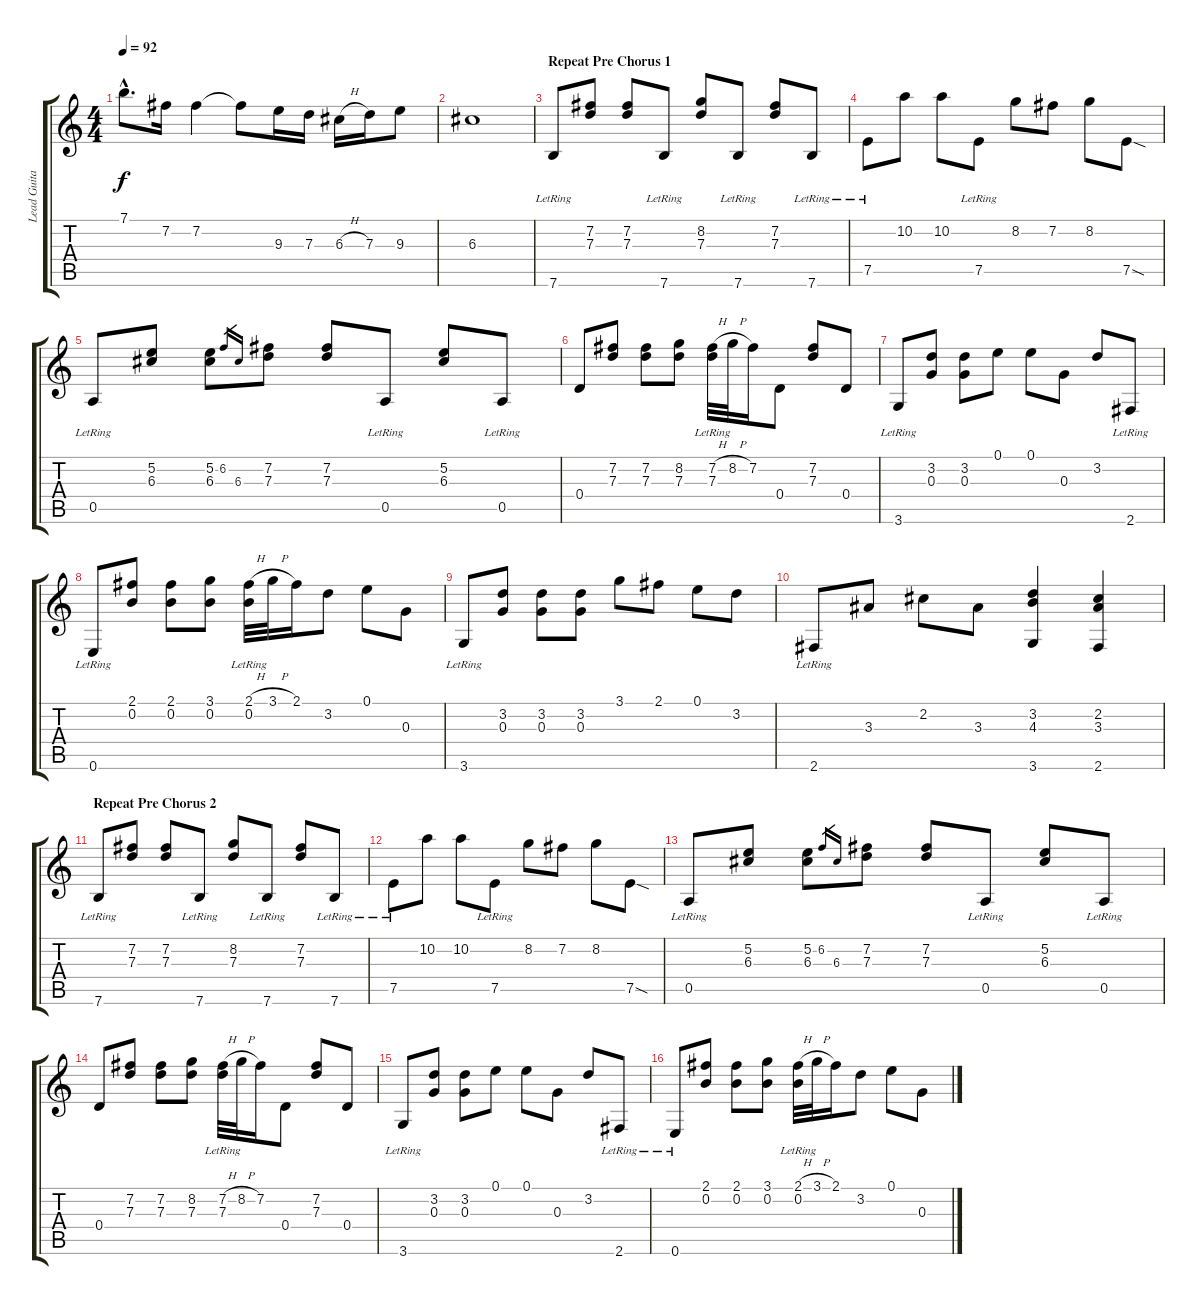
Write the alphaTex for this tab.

\track ("Lead Guitar" "Lead Guita") {instrument acousticguitarnylon}
\staff {score tabs}
\tuning (E4 B3 G3 D3 A2 E2) {hide}
\ts (4 4)
\tempo 92
\clef g2
\ks c
7.1{hac}.8{d dy f} 7.2.16 7.2.4 7.2{t}.8 9.3.16 7.3.16 6.3{h}.16 7.3.16 9.3.8 |
6.3.1 |
\section ("" "Repeat Pre Chorus 1")
7.6{lr}.8 (7.2 7.3).8 (7.2 7.3).8 7.6{lr}.8 (8.2 7.3).8 7.6{lr}.8 (7.2 7.3).8 7.6{lr}.8 |
7.5{lr}.8 10.2.8 10.2.8 7.5{lr}.8 8.2.8 7.2.8 8.2.8 7.5{sod}.8 |
0.5{lr}.8 (5.2 6.3).8 (5.2 6.3).8 6.2.16{gr} 6.3.16{gr} (7.2 7.3).8 (7.2 7.3).8 0.5{lr}.8 (5.2 6.3).8 0.5{lr}.8 |
0.4.8 (7.2 7.3).8 (7.2 7.3).8 (8.2 7.3).8 (7.2{h} 7.3{lr}).32 8.2{h}.32 7.2.16 0.4.8 (7.2 7.3).8 0.4.8 |
3.6{lr}.8 (3.2 0.3).8 (3.2 0.3).8 0.1.8 0.1.8 0.3.8 3.2.8 2.6{lr}.8 |
0.6{lr}.8 (2.1 0.2).8 (2.1 0.2).8 (3.1 0.2).8 (2.1{h} 0.2{lr}).32 3.1{h}.32 2.1.16 3.2.8 0.1.8 0.3.8 |
3.6{lr}.8 (3.2 0.3).8 (3.2 0.3).8 (3.2 0.3).8 3.1.8 2.1.8 0.1.8 3.2.8 |
2.6{lr}.8 3.3.8 2.2.8 3.3.8 (3.2 4.3 3.6).4 (2.2 3.3 2.6).4 |
\section ("" "Repeat Pre Chorus 2")
7.6{lr}.8 (7.2 7.3).8 (7.2 7.3).8 7.6{lr}.8 (8.2 7.3).8 7.6{lr}.8 (7.2 7.3).8 7.6{lr}.8 |
7.5{lr}.8 10.2.8 10.2.8 7.5{lr}.8 8.2.8 7.2.8 8.2.8 7.5{sod}.8 |
0.5{lr}.8 (5.2 6.3).8 (5.2 6.3).8 6.2.16{gr} 6.3.16{gr} (7.2 7.3).8 (7.2 7.3).8 0.5{lr}.8 (5.2 6.3).8 0.5{lr}.8 |
0.4.8 (7.2 7.3).8 (7.2 7.3).8 (8.2 7.3).8 (7.2{h} 7.3{lr}).32 8.2{h}.32 7.2.16 0.4.8 (7.2 7.3).8 0.4.8 |
3.6{lr}.8 (3.2 0.3).8 (3.2 0.3).8 0.1.8 0.1.8 0.3.8 3.2.8 2.6{lr}.8 |
0.6{lr}.8 (2.1 0.2).8 (2.1 0.2).8 (3.1 0.2).8 (2.1{h} 0.2{lr}).32 3.1{h}.32 2.1.16 3.2.8 0.1.8 0.3.8
